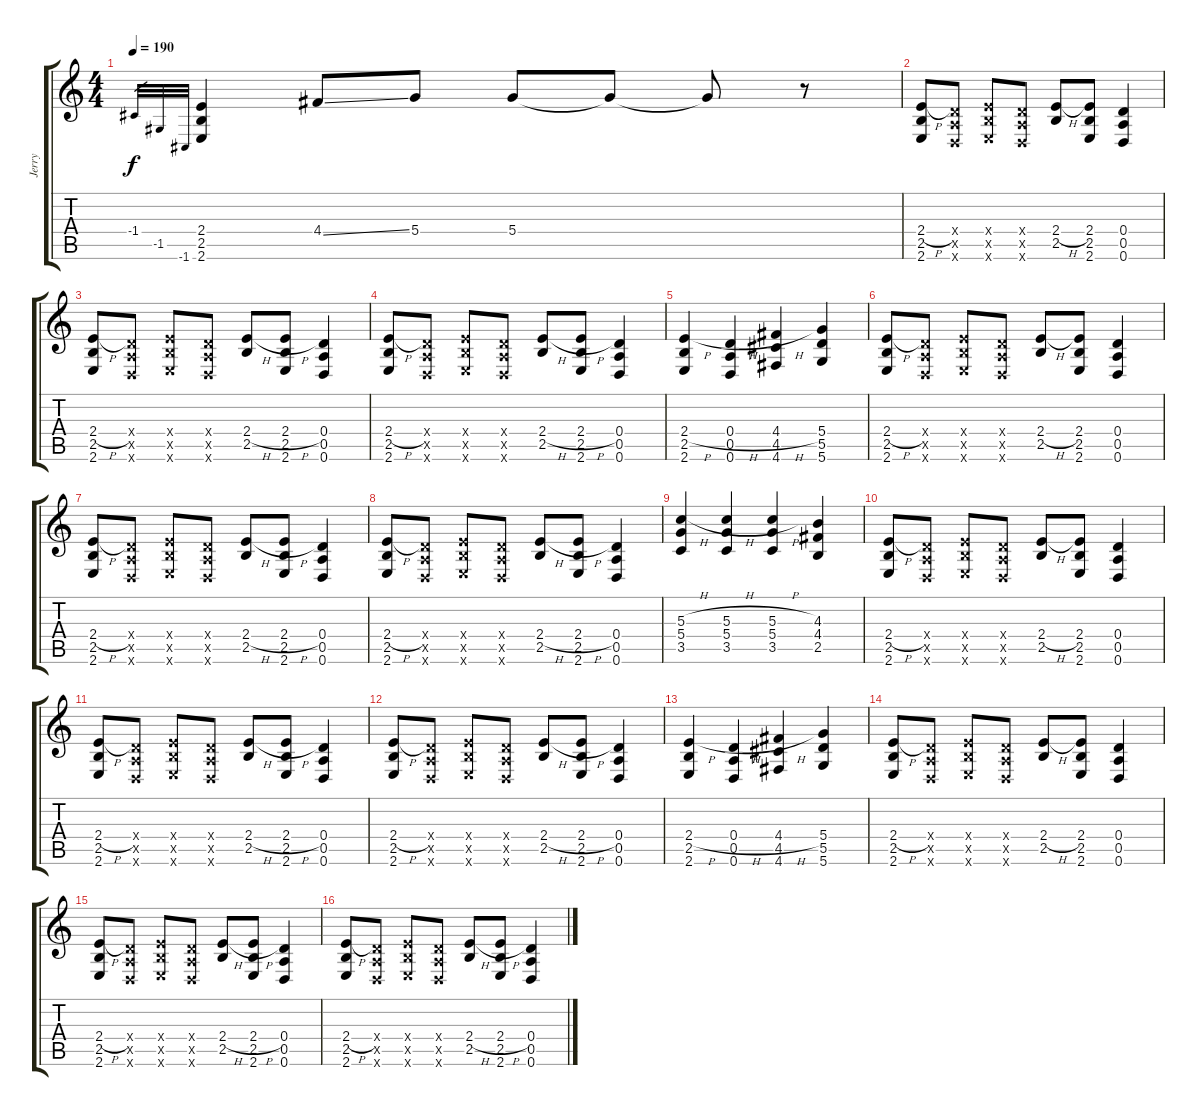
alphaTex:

\track ("Jerry" "Jerry") {instrument distortionguitar}
\staff {score tabs}
\tuning (E4 B3 G3 D3 A2 D2) {hide}
\ts (4 4)
\tempo 190
\clef g2
\ks c
-1.4.32{gr dy f} -1.5.32{gr} -1.6.32{gr} (2.4 2.5 2.6).4 4.4{ss}.8 5.4.8 5.4.8 5.4{t}.8 5.4{t}.8 r.8 |
(2.4{h} 2.5 2.6).8 (0.4{x} 0.5{x} 0.6{x}).8 (2.4{x} 2.5{x} 2.6{x}).8 (0.4{x} 0.5{x} 0.6{x}).8 (2.4{h} 2.5).8 (2.4 2.5 2.6).8 (0.4 0.5 0.6).4 |
(2.4{h} 2.5 2.6).8 (0.4{x} 0.5{x} 0.6{x}).8 (2.4{x} 2.5{x} 2.6{x}).8 (0.4{x} 0.5{x} 0.6{x}).8 (2.4{h} 2.5).8 (2.4{h} 2.5 2.6).8 (0.4 0.5 0.6).4 |
(2.4{h} 2.5 2.6).8 (0.4{x} 0.5{x} 0.6{x}).8 (2.4{x} 2.5{x} 2.6{x}).8 (0.4{x} 0.5{x} 0.6{x}).8 (2.4{h} 2.5).8 (2.4{h} 2.5 2.6).8 (0.4 0.5 0.6).4 |
(2.4{h} 2.5 2.6).4 (0.4{h} 0.5 0.6).4 (4.4{h} 4.5 4.6).4 (5.4 5.5 5.6).4 |
(2.4{h} 2.5 2.6).8 (0.4{x} 0.5{x} 0.6{x}).8 (2.4{x} 2.5{x} 2.6{x}).8 (0.4{x} 0.5{x} 0.6{x}).8 (2.4{h} 2.5).8 (2.4 2.5 2.6).8 (0.4 0.5 0.6).4 |
(2.4{h} 2.5 2.6).8 (0.4{x} 0.5{x} 0.6{x}).8 (2.4{x} 2.5{x} 2.6{x}).8 (0.4{x} 0.5{x} 0.6{x}).8 (2.4{h} 2.5).8 (2.4{h} 2.5 2.6).8 (0.4 0.5 0.6).4 |
(2.4{h} 2.5 2.6).8 (0.4{x} 0.5{x} 0.6{x}).8 (2.4{x} 2.5{x} 2.6{x}).8 (0.4{x} 0.5{x} 0.6{x}).8 (2.4{h} 2.5).8 (2.4{h} 2.5 2.6).8 (0.4 0.5 0.6).4 |
(5.3{h} 5.4 3.5).4 (5.3{h} 5.4 3.5).4 (5.3{h} 5.4 3.5).4 (4.3 4.4 2.5).4 |
(2.4{h} 2.5 2.6).8 (0.4{x} 0.5{x} 0.6{x}).8 (2.4{x} 2.5{x} 2.6{x}).8 (0.4{x} 0.5{x} 0.6{x}).8 (2.4{h} 2.5).8 (2.4 2.5 2.6).8 (0.4 0.5 0.6).4 |
(2.4{h} 2.5 2.6).8 (0.4{x} 0.5{x} 0.6{x}).8 (2.4{x} 2.5{x} 2.6{x}).8 (0.4{x} 0.5{x} 0.6{x}).8 (2.4{h} 2.5).8 (2.4{h} 2.5 2.6).8 (0.4 0.5 0.6).4 |
(2.4{h} 2.5 2.6).8 (0.4{x} 0.5{x} 0.6{x}).8 (2.4{x} 2.5{x} 2.6{x}).8 (0.4{x} 0.5{x} 0.6{x}).8 (2.4{h} 2.5).8 (2.4{h} 2.5 2.6).8 (0.4 0.5 0.6).4 |
(2.4{h} 2.5 2.6).4 (0.4{h} 0.5 0.6).4 (4.4{h} 4.5 4.6).4 (5.4 5.5 5.6).4 |
(2.4{h} 2.5 2.6).8 (0.4{x} 0.5{x} 0.6{x}).8 (2.4{x} 2.5{x} 2.6{x}).8 (0.4{x} 0.5{x} 0.6{x}).8 (2.4{h} 2.5).8 (2.4 2.5 2.6).8 (0.4 0.5 0.6).4 |
(2.4{h} 2.5 2.6).8 (0.4{x} 0.5{x} 0.6{x}).8 (2.4{x} 2.5{x} 2.6{x}).8 (0.4{x} 0.5{x} 0.6{x}).8 (2.4{h} 2.5).8 (2.4{h} 2.5 2.6).8 (0.4 0.5 0.6).4 |
(2.4{h} 2.5 2.6).8 (0.4{x} 0.5{x} 0.6{x}).8 (2.4{x} 2.5{x} 2.6{x}).8 (0.4{x} 0.5{x} 0.6{x}).8 (2.4{h} 2.5).8 (2.4{h} 2.5 2.6).8 (0.4 0.5 0.6).4
